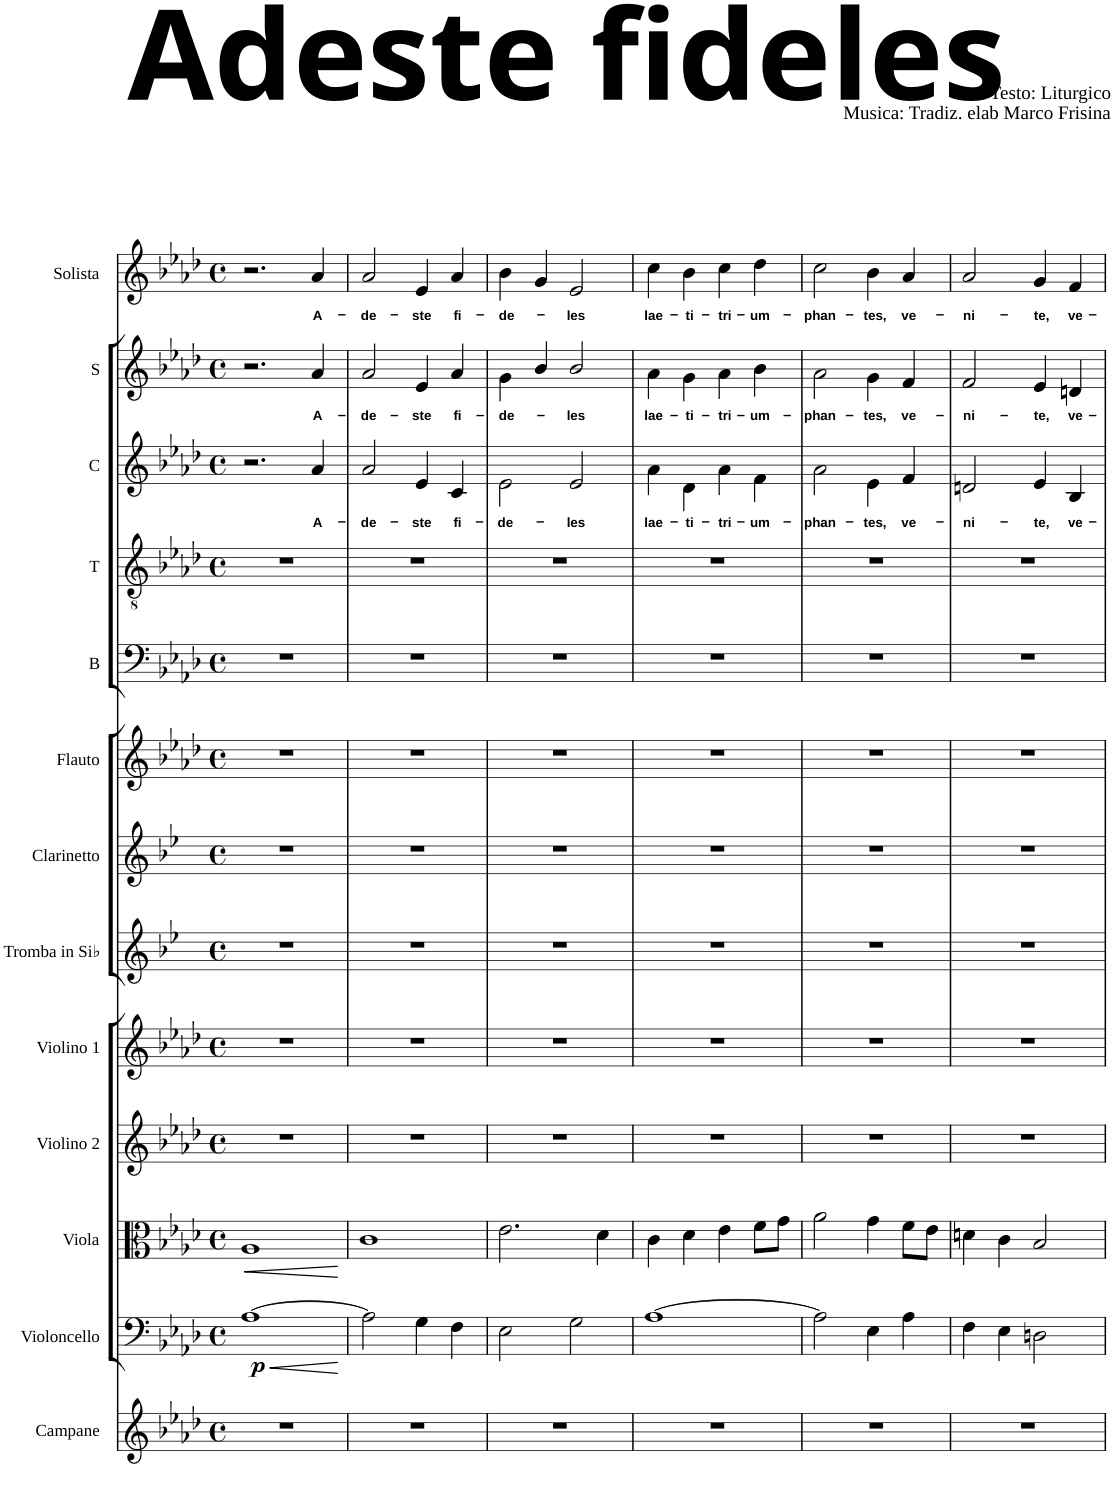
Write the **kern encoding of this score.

**kern	**kern	**dynam	**kern	**dynam	**kern	**kern	**kern	**kern	**kern	**kern	**kern	**kern	**text	**kern	**text	**kern	**text
*part13	*part12	*part12	*part11	*part11	*part10	*part9	*part8	*part7	*part6	*part5	*part4	*part3	*part3	*part2	*part2	*part1	*part1
*staff13	*staff12	*staff12	*staff11	*staff11	*staff10	*staff9	*staff8	*staff7	*staff6	*staff5	*staff4	*staff3	*staff3	*staff2	*staff2	*staff1	*staff1
*I"Campane	*I"Violoncello	*	*I"Viola	*	*I"Violino 2	*I"Violino 1	*I"Tromba in Sib	*I"Clarinetto	*I"Flauto	*I"B	*I"T	*I"C	*	*I"S	*	*I"Solista	*
*I'camp	*I'vc	*	*I'vla	*	*I'vn2	*I'vn1	*I'Tr. Sib	*I'cl	*I'fl	*I'B	*I'T	*I'C	*	*I'S	*	*I'Sol	*
*clefG2	*clefF4	*	*clefC3	*	*clefG2	*clefG2	*clefG2	*clefG2	*clefG2	*clefF4	*clefGv2	*clefG2	*	*clefG2	*	*clefG2	*
*	*	*	*	*	*	*	*Trd1c2	*Trd1c2	*	*	*	*	*	*	*	*	*
*k[b-e-a-d-]	*k[b-e-a-d-]	*	*k[b-e-a-d-]	*	*k[b-e-a-d-]	*k[b-e-a-d-]	*k[b-e-]	*k[b-e-]	*k[b-e-a-d-]	*k[b-e-a-d-]	*k[b-e-a-d-]	*k[b-e-a-d-]	*	*k[b-e-a-d-]	*	*k[b-e-a-d-]	*
*M4/4	*M4/4	*	*M4/4	*	*M4/4	*M4/4	*M4/4	*M4/4	*M4/4	*M4/4	*M4/4	*M4/4	*	*M4/4	*	*M4/4	*
*met(c)	*met(c)	*	*met(c)	*	*met(c)	*met(c)	*met(c)	*met(c)	*met(c)	*met(c)	*met(c)	*met(c)	*	*met(c)	*	*met(c)	*
=1	=1	=1	=1	=1	=1	=1	=1	=1	=1	=1	=1	=1	=1	=1	=1	=1	=1
!	!	!LO:HP:b	!	!LO:HP:b	!	!	!	!	!	!	!	!	!	!	!	!	!
!	!	!LO:DY:n=1:b	!	!	!	!	!	!	!	!	!	!	!	!	!	!	!
1r	[1A-	< p	1A-	<	1r	1r	1r	1r	1r	1r	1r	2.r	.	2.r	.	2.r	.
!	!	!	!	!	!	!	!	!	!	!	!	!	!LO:LY:b	!	!LO:LY:b	!	!LO:LY:b
.	.	.	.	.	.	.	.	.	.	.	.	4a-/	A-	4a-/	A-	4a-/	A-
.	.	[	.	[	.	.	.	.	.	.	.	.	.	.	.	.	.
=2	=2	=2	=2	=2	=2	=2	=2	=2	=2	=2	=2	=2	=2	=2	=2	=2	=2
!	!	!	!	!	!	!	!	!	!	!	!	!	!LO:LY:b	!	!LO:LY:b	!	!LO:LY:b
1r	2A-\]	.	1c	.	1r	1r	1r	1r	1r	1r	1r	2a-/	-de-	2a-/	-de-	2a-/	-de-
!	!	!	!	!	!	!	!	!	!	!	!	!	!LO:LY:b	!	!LO:LY:b	!	!LO:LY:b
.	4G\	.	.	.	.	.	.	.	.	.	.	4e-/	-ste	4e-/	-ste	4e-/	-ste
!	!	!	!	!	!	!	!	!	!	!	!	!	!LO:LY:b	!	!LO:LY:b	!	!LO:LY:b
.	4F\	.	.	.	.	.	.	.	.	.	.	4c/	fi-	4a-/	fi-	4a-/	fi-
=3	=3	=3	=3	=3	=3	=3	=3	=3	=3	=3	=3	=3	=3	=3	=3	=3	=3
!	!	!	!	!	!	!	!	!	!	!	!	!	!LO:LY:b	!	!LO:LY:b	!	!LO:LY:b
1r	2E-\	.	2.e-\	.	1r	1r	1r	1r	1r	1r	1r	2e-\	-de-	4g\	-de-	4b-\	-de-
.	.	.	.	.	.	.	.	.	.	.	.	.	.	4b-/	.	4g/	.
!	!	!	!	!	!	!	!	!	!	!	!	!	!LO:LY:b	!	!LO:LY:b	!	!LO:LY:b
.	2G\	.	.	.	.	.	.	.	.	.	.	2e-/	-les	2b-/	-les	2e-/	-les
.	.	.	4d-\	.	.	.	.	.	.	.	.	.	.	.	.	.	.
=4	=4	=4	=4	=4	=4	=4	=4	=4	=4	=4	=4	=4	=4	=4	=4	=4	=4
!	!	!	!	!	!	!	!	!	!	!	!	!	!LO:LY:b	!	!LO:LY:b	!	!LO:LY:b
1r	[1A-	.	4c\	.	1r	1r	1r	1r	1r	1r	1r	4a-\	lae-	4a-\	lae-	4cc\	lae-
!	!	!	!	!	!	!	!	!	!	!	!	!	!LO:LY:b	!	!LO:LY:b	!	!LO:LY:b
.	.	.	4d-\	.	.	.	.	.	.	.	.	4d-\	-ti-	4g\	-ti-	4b-\	-ti-
!	!	!	!	!	!	!	!	!	!	!	!	!	!LO:LY:b	!	!LO:LY:b	!	!LO:LY:b
.	.	.	4e-\	.	.	.	.	.	.	.	.	4a-\	-tri-	4a-\	-tri-	4cc\	-tri-
!	!	!	!	!	!	!	!	!	!	!	!	!	!LO:LY:b	!	!LO:LY:b	!	!LO:LY:b
.	.	.	8f\L	.	.	.	.	.	.	.	.	4f\	-um-	4b-\	-um-	4dd-\	-um-
.	.	.	8g\J	.	.	.	.	.	.	.	.	.	.	.	.	.	.
=5	=5	=5	=5	=5	=5	=5	=5	=5	=5	=5	=5	=5	=5	=5	=5	=5	=5
!	!	!	!	!	!	!	!	!	!	!	!	!	!LO:LY:b	!	!LO:LY:b	!	!LO:LY:b
1r	2A-\]	.	2a-\	.	1r	1r	1r	1r	1r	1r	1r	2a-\	-phan-	2a-\	-phan-	2cc\	-phan-
!	!	!	!	!	!	!	!	!	!	!	!	!	!LO:LY:b	!	!LO:LY:b	!	!LO:LY:b
.	4E-\	.	4g\	.	.	.	.	.	.	.	.	4e-\	-tes,	4g\	-tes,	4b-\	-tes,
!	!	!	!	!	!	!	!	!	!	!	!	!	!LO:LY:b	!	!LO:LY:b	!	!LO:LY:b
.	4A-\	.	8f\L	.	.	.	.	.	.	.	.	4f/	ve-	4f/	ve-	4a-/	ve-
.	.	.	8e-\J	.	.	.	.	.	.	.	.	.	.	.	.	.	.
=6	=6	=6	=6	=6	=6	=6	=6	=6	=6	=6	=6	=6	=6	=6	=6	=6	=6
!	!	!	!	!	!	!	!	!	!	!	!	!	!LO:LY:b	!	!LO:LY:b	!	!LO:LY:b
1r	4F\	.	4dn\	.	1r	1r	1r	1r	1r	1r	1r	2dn/	-ni-	2f/	-ni-	2a-/	-ni-
.	4E-\	.	4c\	.	.	.	.	.	.	.	.	.	.	.	.	.	.
!	!	!	!	!	!	!	!	!	!	!	!	!	!LO:LY:b	!	!LO:LY:b	!	!LO:LY:b
.	2Dn\	.	2B-/	.	.	.	.	.	.	.	.	4e-/	-te,	4e-/	-te,	4g/	-te,
!	!	!	!	!	!	!	!	!	!	!	!	!	!LO:LY:b	!	!LO:LY:b	!	!LO:LY:b
.	.	.	.	.	.	.	.	.	.	.	.	4B-/	ve-	4dn/	ve-	4f/	ve-
=	=	=	=	=	=	=	=	=	=	=	=	=	=	=	=	=	=
*-	*-	*-	*-	*-	*-	*-	*-	*-	*-	*-	*-	*-	*-	*-	*-	*-	*-
